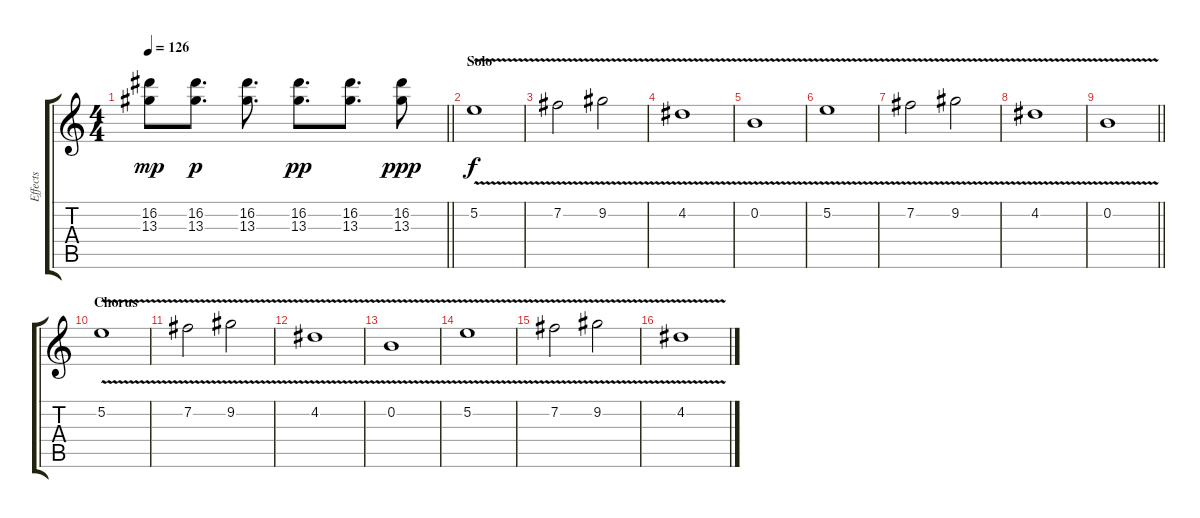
\track ("Effects" "Effects") {instrument overdrivenguitar}
\staff {score tabs}
\tuning (E4 B3 G3 D3 A2 E2) {hide}
\ts (4 4)
\tempo 126
\clef g2
\barLineRight lightlight
\ks c
(16.2{t} 13.3{t}).8{dy mp} (16.2 13.3).8{d dy p} (16.2 13.3).8{d} (16.2 13.3).8{d dy pp} (16.2 13.3).8{d} (16.2 13.3).8{dy ppp} |
\section ("" "Solo")
5.2{v}.1{dy f instrument distortionguitar} |
7.2{v}.2 9.2{v}.2 |
4.2{v}.1 |
0.2{v}.1 |
5.2{v}.1 |
7.2{v}.2 9.2{v}.2 |
4.2{v}.1 |
\barLineRight lightlight
0.2{v}.1 |
\section ("" "Chorus")
5.2{v}.1{instrument distortionguitar} |
7.2{v}.2 9.2{v}.2 |
4.2{v}.1 |
0.2{v}.1 |
5.2{v}.1 |
7.2{v}.2 9.2{v}.2 |
4.2{v}.1
